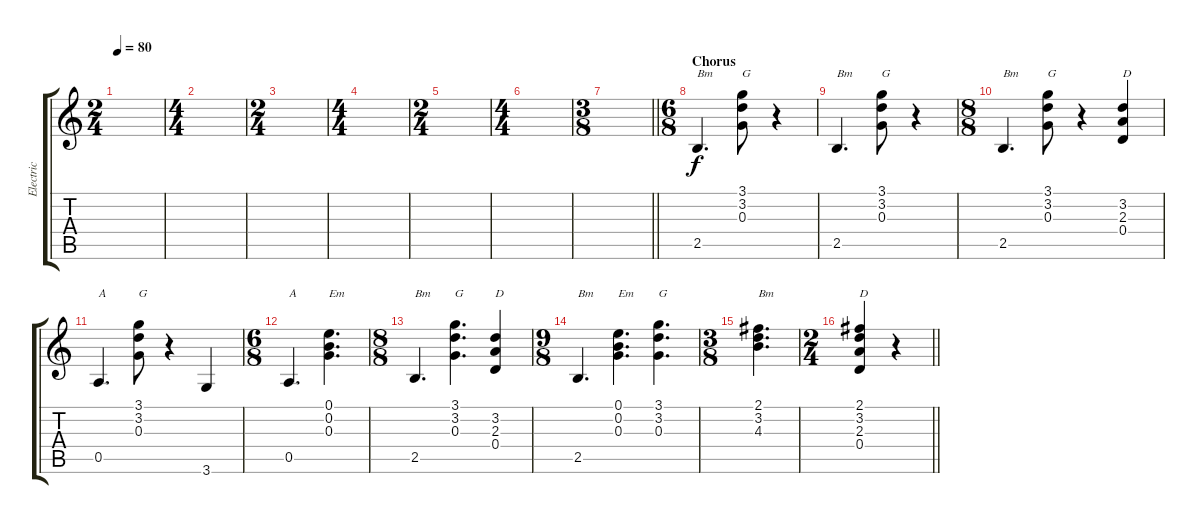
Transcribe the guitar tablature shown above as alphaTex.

\track ("Electric" "Electric") {instrument overdrivenguitar}
\staff {score tabs}
\tuning (E4 B3 G3 D3 A2 E2) {hide}
\ts (2 4)
\tempo 80
\clef g2
\ks c
|
\ts (4 4)
|
\ts (2 4)
|
\ts (4 4)
|
\ts (2 4)
|
\ts (4 4)
|
\ts (3 8)
\barLineRight lightlight
|
\ts (6 8)
\section ("" "Chorus")
2.5.4{d txt "Bm"} (3.1 3.2 0.3).8{txt "G"} r.4 |
2.5.4{d txt "Bm"} (3.1 3.2 0.3).8{txt "G"} r.4 |
\ts (8 8)
2.5.4{d txt "Bm"} (3.1 3.2 0.3).8{txt "G"} r.4 (3.2 2.3 0.4).4{txt "D"} |
0.5.4{d txt "A"} (3.1 3.2 0.3).8{txt "G"} r.4 3.6.4 |
\ts (6 8)
0.5.4{d txt "A"} (0.1 0.2 0.3).4{d txt "Em"} |
\ts (8 8)
2.5.4{d txt "Bm"} (3.1 3.2 0.3).4{d txt "G"} (3.2 2.3 0.4).4{txt "D"} |
\ts (9 8)
2.5.4{d txt "Bm"} (0.1 0.2 0.3).4{d txt "Em"} (3.1 3.2 0.3).4{d txt "G"} |
\ts (3 8)
(2.1 3.2 4.3).4{d txt "Bm"} |
\ts (2 4)
\barLineRight lightlight
(2.1 3.2 2.3 0.4).4{txt "D"} r.4
